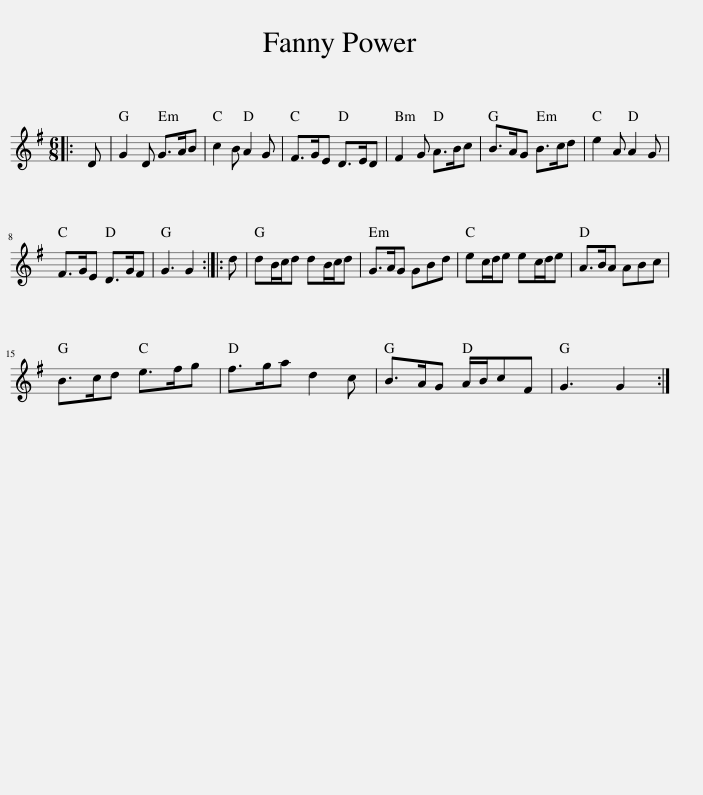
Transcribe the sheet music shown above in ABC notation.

X:1
L:1/8
M:6/8
I:linebreak $
K:G
V:1 treble
V:1
|: D | G2 D G>AB | c2 B A2 G | F>GE D>ED | F2 G A>Bc | %5
 B>AG B>cd | e2 A A2 G |$ F>GE D>GF | G3 G2 :: d | %10
 dB/c/d dB/c/d | G>AG GBd | ec/d/e ec/d/e | A>BA ABc |$ B>cd e>fg | %15
 f>ga d2 c | B>AG A/B/cF | G3 G2 :| %18
